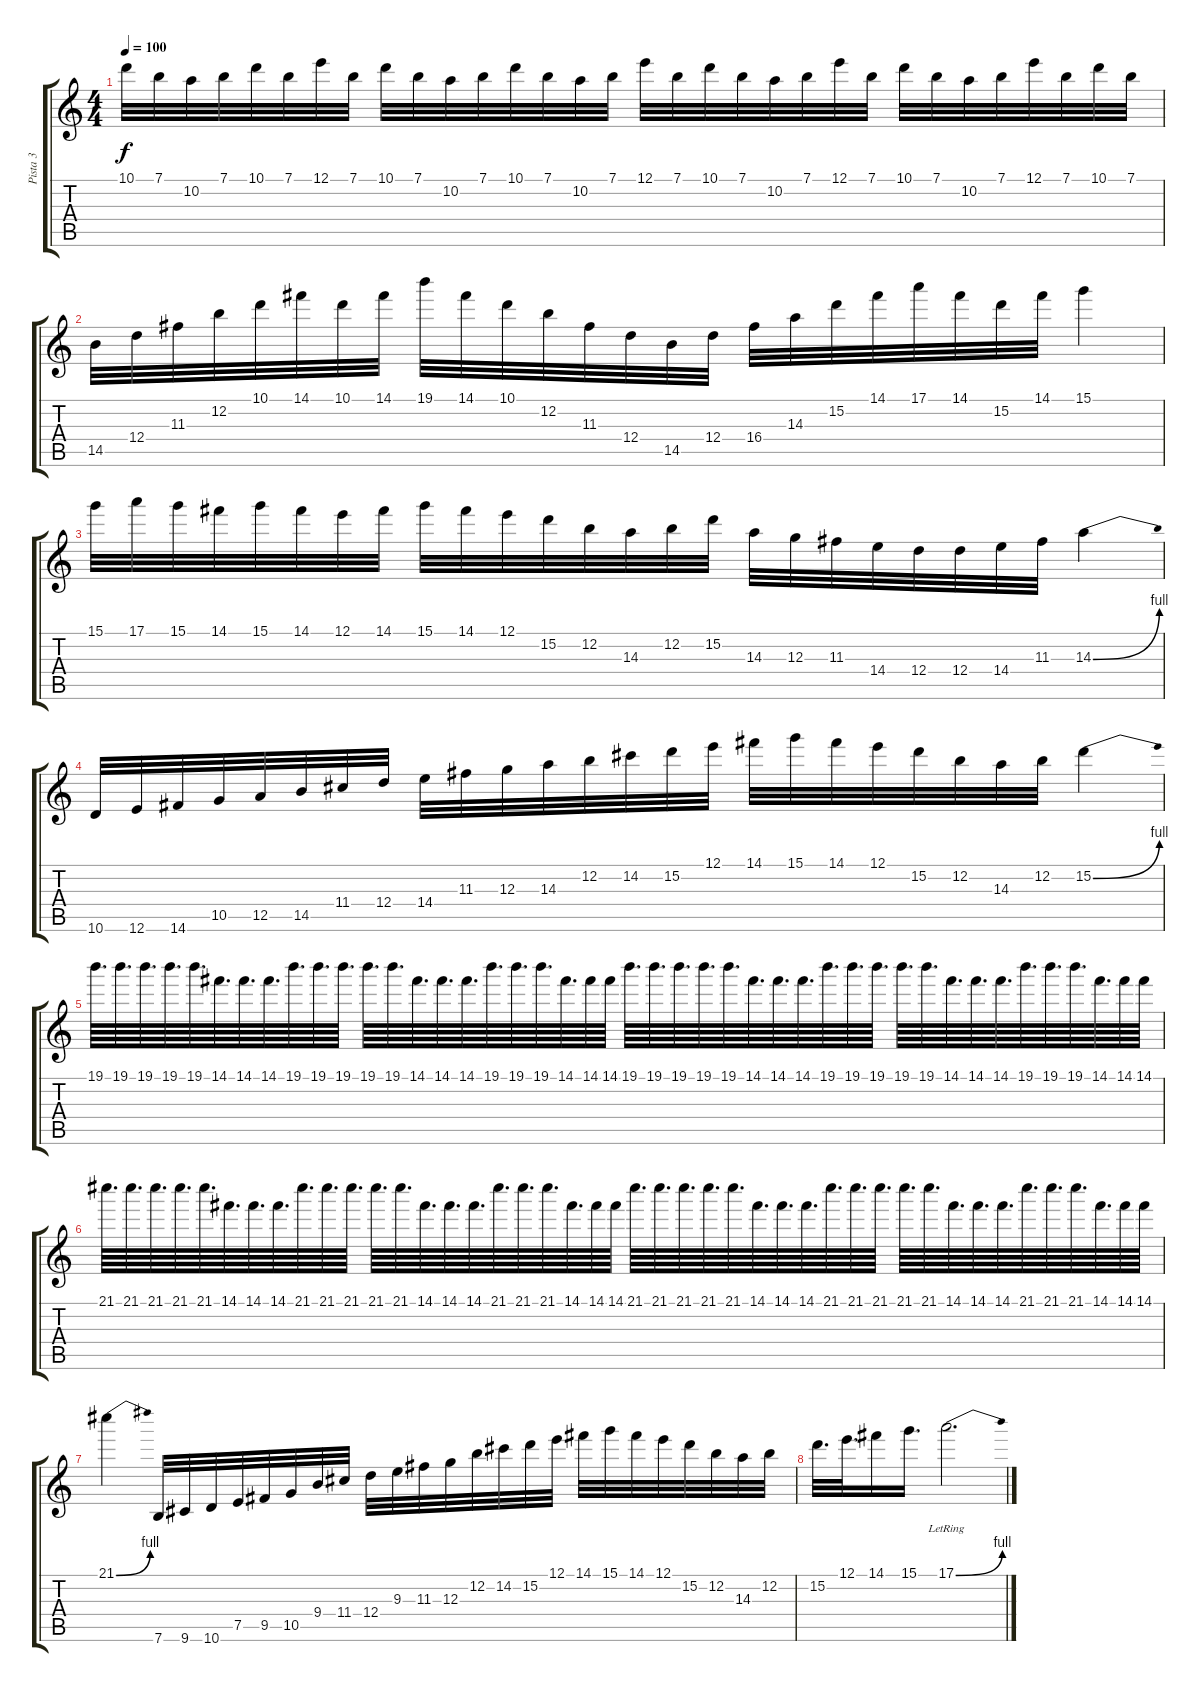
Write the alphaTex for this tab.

\track ("Pista 3" "Pista 3") {instrument distortionguitar bank 23}
\staff {score tabs}
\tuning (E4 B3 G3 D3 A2 E2) {hide}
\ts (4 4)
\tempo 100
\clef g2
\ks c
10.1.32{dy f} 7.1.32 10.2.32 7.1.32 10.1.32 7.1.32 12.1.32 7.1.32 10.1.32 7.1.32 10.2.32 7.1.32 10.1.32 7.1.32 10.2.32 7.1.32 12.1.32 7.1.32 10.1.32 7.1.32 10.2.32 7.1.32 12.1.32 7.1.32 10.1.32 7.1.32 10.2.32 7.1.32 12.1.32 7.1.32 10.1.32 7.1.32 |
14.5.32 12.4.32 11.3.32 12.2.32 10.1.32 14.1.32 10.1.32 14.1.32 19.1.32 14.1.32 10.1.32 12.2.32 11.3.32 12.4.32 14.5.32 12.4.32 16.4.32 14.3.32 15.2.32 14.1.32 17.1.32 14.1.32 15.2.32 14.1.32 15.1.4 |
15.1.32 17.1.32 15.1.32 14.1.32 15.1.32 14.1.32 12.1.32 14.1.32 15.1.32 14.1.32 12.1.32 15.2.32 12.2.32 14.3.32 12.2.32 15.2.32 14.3.32 12.3.32 11.3.32 14.4.32 12.4.32 12.4.32 14.4.32 11.3.32 14.3{be (bend 0 0 60 4)}.4 |
10.6.32 12.6.32 14.6.32 10.5.32 12.5.32 14.5.32 11.4.32 12.4.32 14.4.32 11.3.32 12.3.32 14.3.32 12.2.32 14.2.32 15.2.32 12.1.32 14.1.32 15.1.32 14.1.32 12.1.32 15.2.32 12.2.32 14.3.32 12.2.32 15.2{be (bend 0 0 60 4)}.4 |
19.1.64{d} 19.1.64{d} 19.1.64{d} 19.1.64{d} 19.1.64{d} 14.1.64{d} 14.1.64{d} 14.1.64{d} 19.1.64{d} 19.1.64{d} 19.1.64{d} 19.1.64{d} 19.1.64{d} 14.1.64{d} 14.1.64{d} 14.1.64{d} 19.1.64{d} 19.1.64{d} 19.1.64{d} 14.1.64{d} 14.1.64 14.1.64 19.1.64{d} 19.1.64{d} 19.1.64{d} 19.1.64{d} 19.1.64{d} 14.1.64{d} 14.1.64{d} 14.1.64{d} 19.1.64{d} 19.1.64{d} 19.1.64{d} 19.1.64{d} 19.1.64{d} 14.1.64{d} 14.1.64{d} 14.1.64{d} 19.1.64{d} 19.1.64{d} 19.1.64{d} 14.1.64{d} 14.1.64 14.1.64 |
21.1.64{d} 21.1.64{d} 21.1.64{d} 21.1.64{d} 21.1.64{d} 14.1.64{d} 14.1.64{d} 14.1.64{d} 21.1.64{d} 21.1.64{d} 21.1.64{d} 21.1.64{d} 21.1.64{d} 14.1.64{d} 14.1.64{d} 14.1.64{d} 21.1.64{d} 21.1.64{d} 21.1.64{d} 14.1.64{d} 14.1.64 14.1.64 21.1.64{d} 21.1.64{d} 21.1.64{d} 21.1.64{d} 21.1.64{d} 14.1.64{d} 14.1.64{d} 14.1.64{d} 21.1.64{d} 21.1.64{d} 21.1.64{d} 21.1.64{d} 21.1.64{d} 14.1.64{d} 14.1.64{d} 14.1.64{d} 21.1.64{d} 21.1.64{d} 21.1.64{d} 14.1.64{d} 14.1.64 14.1.64 |
21.1{be (bend 0 0 60 4)}.4 7.6.32 9.6.32 10.6.32 7.5.32 9.5.32 10.5.32 9.4.32 11.4.32 12.4.32 9.3.32 11.3.32 12.3.32 12.2.32 14.2.32 15.2.32 12.1.32 14.1.32 15.1.32 14.1.32 12.1.32 15.2.32 12.2.32 14.3.32 12.2.32 |
15.2.32{d} 12.1.32{d} 14.1.16 15.1.16{d} 17.1{be (bend 0 0 60 4) lr}.2{d}
